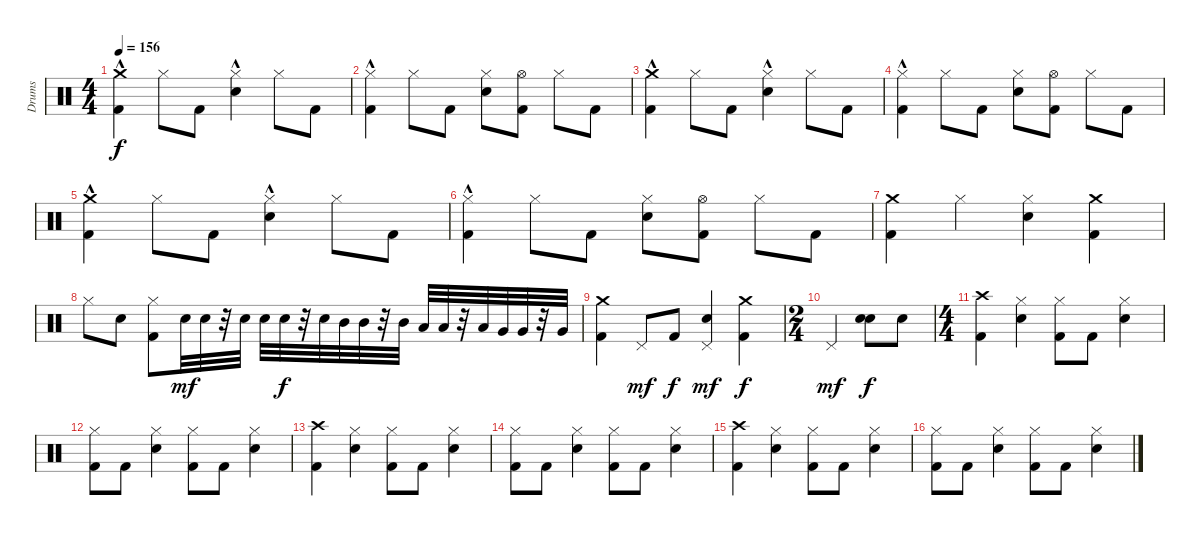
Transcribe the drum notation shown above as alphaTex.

\track ("Drums" "Drums") {instrument percussion}
\staff {score}
\articulation defaults
\ts (4 4)
\tempo 156
\clef neutral
\ks c
("Kick (hit) 2"{hac} "Crash medium (hit)").4{dy f} "Hi-Hat (closed)".8 "Kick (hit) 2".8 ("Hi-Hat (closed)" "Snare (hit) 2"{hac}).4 "Hi-Hat (closed)".8 "Kick (hit) 2".8 |
("Hi-Hat (closed)" "Kick (hit) 2"{hac}).4 "Hi-Hat (closed)".8 "Kick (hit) 2".8 ("Hi-Hat (closed)" "Snare (hit) 2").8 ("Hi-Hat (open)" "Kick (hit) 2").8 "Hi-Hat (closed)".8 "Kick (hit) 2".8 |
("Crash medium (hit)" "Kick (hit) 2"{hac}).4 "Hi-Hat (closed)".8 "Kick (hit) 2".8 ("Hi-Hat (closed)" "Snare (hit) 2"{hac}).4 "Hi-Hat (closed)".8 "Kick (hit) 2".8 |
("Hi-Hat (closed)" "Kick (hit) 2"{hac}).4 "Hi-Hat (closed)".8 "Kick (hit) 2".8 ("Hi-Hat (closed)" "Snare (hit) 2").8 ("Hi-Hat (open)" "Kick (hit) 2").8 "Hi-Hat (closed)".8 "Kick (hit) 2".8 |
("Crash medium (hit)" "Kick (hit) 2"{hac}).4 "Hi-Hat (closed)".8 "Kick (hit) 2".8 ("Hi-Hat (closed)" "Snare (hit) 2"{hac}).4 "Hi-Hat (closed)".8 "Kick (hit) 2".8 |
("Hi-Hat (closed)" "Kick (hit) 2"{hac}).4 "Hi-Hat (closed)".8 "Kick (hit) 2".8 ("Hi-Hat (closed)" "Snare (hit) 2").8 ("Hi-Hat (open)" "Kick (hit) 2").8 "Hi-Hat (closed)".8 "Kick (hit) 2".8 |
("Kick (hit) 2" "Crash medium (hit)").4 "Hi-Hat (closed)".4 ("Hi-Hat (closed)" "Snare (hit) 2").4 ("Crash medium (hit)" "Kick (hit) 2").4 |
"Hi-Hat (closed)".8 "Snare (hit) 2".8 ("Hi-Hat (closed)" "Kick (hit) 2").8 "Snare (hit) 2".32{dy mf} "Snare (hit) 2".32 r.32 "Snare (hit) 2".32 "Snare (hit) 2".32 "Snare (hit) 2".32{dy f} r.32 "Snare (hit) 2".32 "Mid Tom (hit)".32 "Mid Tom (hit)".32 r.32 "Mid Tom (hit)".32 "Low Tom (hit)".32 "Low Tom (hit)".32 r.32 "Low Tom (hit)".32 "Very Low Tom (hit)".32 "Very Low Tom (hit)".32 r.32 "Very Low Tom (hit)".32 |
("Kick (hit) 2" "Crash medium (hit)").4 "Pedal Hi-Hat (hit)".8{dy mf} "Kick (hit) 2".8{dy f} ("Snare (hit) 2" "Pedal Hi-Hat (hit)").4{dy mf} ("Kick (hit) 2" "Crash medium (hit)").4{dy f} |
\ts (2 4)
"Pedal Hi-Hat (hit)".4{dy mf} ("Snare (hit) 2" "Snare (hit) 2").8{dy f} "Snare (hit) 2".8 |
\ts (4 4)
("Kick (hit) 2" "Crash high (hit)").4 ("Hi-Hat (closed)" "Snare (hit) 2").4 ("Hi-Hat (closed)" "Kick (hit) 2").8 "Kick (hit) 2".8 ("Hi-Hat (closed)" "Snare (hit) 2").4 |
("Kick (hit) 2" "Hi-Hat (closed)").8 "Kick (hit) 2".8 ("Hi-Hat (closed)" "Snare (hit) 2").4 ("Hi-Hat (closed)" "Kick (hit) 2").8 "Kick (hit) 2".8 ("Snare (hit) 2" "Hi-Hat (closed)").4 |
("Kick (hit) 2" "Crash high (hit)").4 ("Hi-Hat (closed)" "Snare (hit) 2").4 ("Kick (hit) 2" "Hi-Hat (closed)").8 "Kick (hit) 2".8 ("Snare (hit) 2" "Hi-Hat (closed)").4 |
("Kick (hit) 2" "Hi-Hat (closed)").8 "Kick (hit) 2".8 ("Hi-Hat (closed)" "Snare (hit) 2").4 ("Kick (hit) 2" "Hi-Hat (closed)").8 "Kick (hit) 2".8 ("Snare (hit) 2" "Hi-Hat (closed)").4 |
("Crash high (hit)" "Kick (hit) 2").4 ("Snare (hit) 2" "Hi-Hat (closed)").4 ("Kick (hit) 2" "Hi-Hat (closed)").8 "Kick (hit) 2".8 ("Hi-Hat (closed)" "Snare (hit) 2").4 |
("Hi-Hat (closed)" "Kick (hit) 2").8 "Kick (hit) 2".8 ("Snare (hit) 2" "Hi-Hat (closed)").4 ("Hi-Hat (closed)" "Kick (hit) 2").8 "Kick (hit) 2".8 ("Hi-Hat (closed)" "Snare (hit) 2").4
